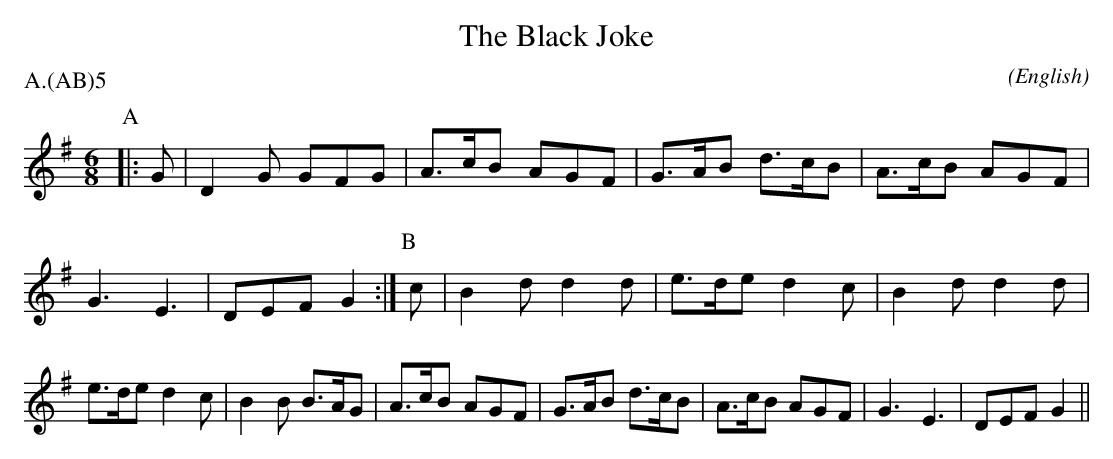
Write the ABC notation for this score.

X:1
T:The Black Joke
M:6/8
C:
O:English
P:A.(AB)5
K:G
P:A
|: G | D2G  GFG      |\
A>cB AGF      | G>AB d>cB | A>cB AGF  | G3   E3   | DEF  G2   :|\
P:B
c |\
B2d  d2d      | e>de d2c  | B2d  d2d  | e>de d2c  | B2B  B>AG |\
A>cB AGF      | G>AB d>cB | A>cB AGF  | G3   E3   | DEF  G2   ||
